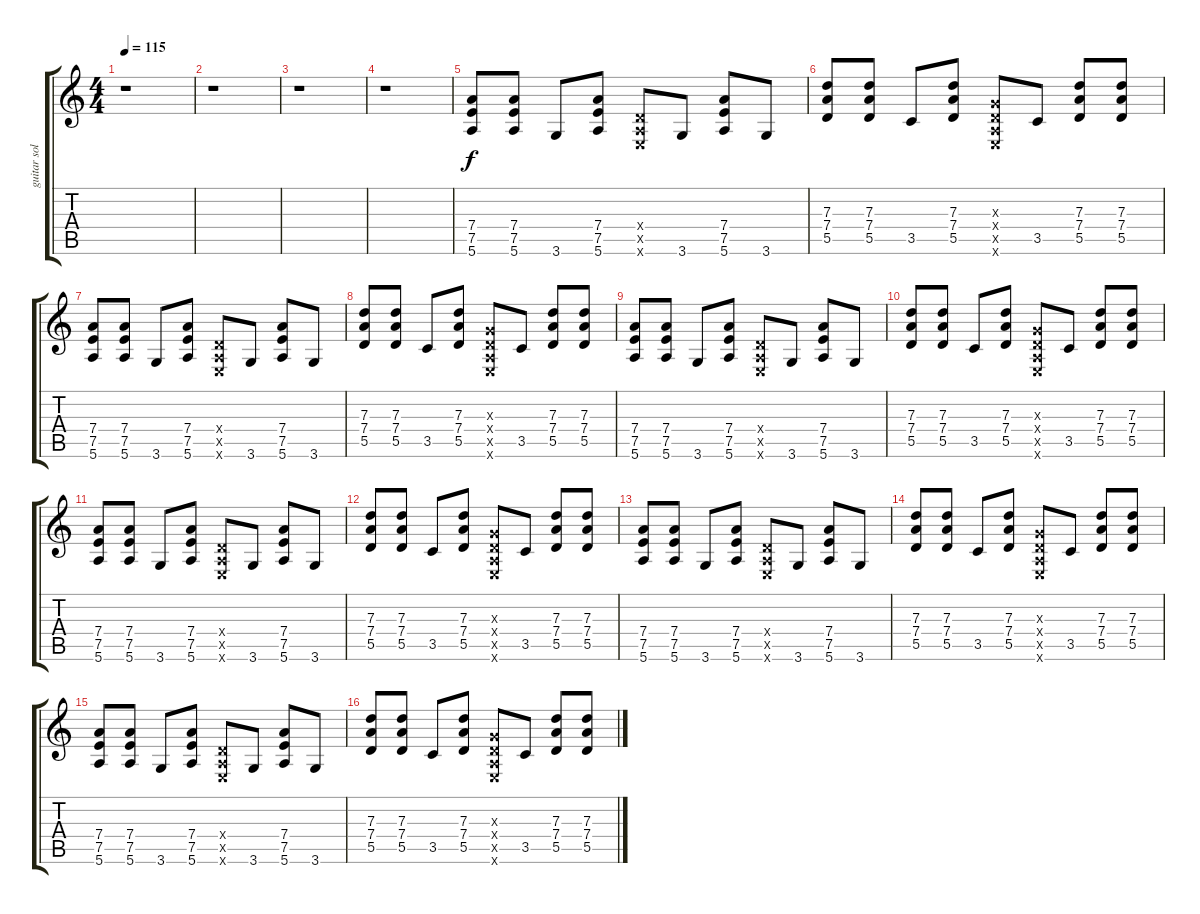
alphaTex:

\track ("guitar solo" "guitar sol") {instrument distortionguitar}
\staff {score tabs}
\tuning (E4 B3 G3 D3 A2 E2) {hide}
\ts (4 4)
\tempo 115
\clef g2
\ks c
r.1{dy f} |
r.1 |
r.1 |
r.1 |
(7.4 7.5 5.6).8 (7.4 7.5 5.6).8 3.6.8 (7.4 7.5 5.6).8 (0.4{x} 0.5{x} 0.6{x}).8 3.6.8 (7.4 7.5 5.6).8 3.6.8 |
(7.3 7.4 5.5).8 (7.3 7.4 5.5).8 3.5.8 (7.3 7.4 5.5).8 (0.3{x} 0.4{x} 0.5{x} 0.6{x}).8 3.5.8 (7.3 7.4 5.5).8 (7.3 7.4 5.5).8 |
(7.4 7.5 5.6).8 (7.4 7.5 5.6).8 3.6.8 (7.4 7.5 5.6).8 (0.4{x} 0.5{x} 0.6{x}).8 3.6.8 (7.4 7.5 5.6).8 3.6.8 |
(7.3 7.4 5.5).8 (7.3 7.4 5.5).8 3.5.8 (7.3 7.4 5.5).8 (0.3{x} 0.4{x} 0.5{x} 0.6{x}).8 3.5.8 (7.3 7.4 5.5).8 (7.3 7.4 5.5).8 |
(7.4 7.5 5.6).8 (7.4 7.5 5.6).8 3.6.8 (7.4 7.5 5.6).8 (0.4{x} 0.5{x} 0.6{x}).8 3.6.8 (7.4 7.5 5.6).8 3.6.8 |
(7.3 7.4 5.5).8 (7.3 7.4 5.5).8 3.5.8 (7.3 7.4 5.5).8 (0.3{x} 0.4{x} 0.5{x} 0.6{x}).8 3.5.8 (7.3 7.4 5.5).8 (7.3 7.4 5.5).8 |
(7.4 7.5 5.6).8 (7.4 7.5 5.6).8 3.6.8 (7.4 7.5 5.6).8 (0.4{x} 0.5{x} 0.6{x}).8 3.6.8 (7.4 7.5 5.6).8 3.6.8 |
(7.3 7.4 5.5).8 (7.3 7.4 5.5).8 3.5.8 (7.3 7.4 5.5).8 (0.3{x} 0.4{x} 0.5{x} 0.6{x}).8 3.5.8 (7.3 7.4 5.5).8 (7.3 7.4 5.5).8 |
(7.4 7.5 5.6).8 (7.4 7.5 5.6).8 3.6.8 (7.4 7.5 5.6).8 (0.4{x} 0.5{x} 0.6{x}).8 3.6.8 (7.4 7.5 5.6).8 3.6.8 |
(7.3 7.4 5.5).8 (7.3 7.4 5.5).8 3.5.8 (7.3 7.4 5.5).8 (0.3{x} 0.4{x} 0.5{x} 0.6{x}).8 3.5.8 (7.3 7.4 5.5).8 (7.3 7.4 5.5).8 |
(7.4 7.5 5.6).8 (7.4 7.5 5.6).8 3.6.8 (7.4 7.5 5.6).8 (0.4{x} 0.5{x} 0.6{x}).8 3.6.8 (7.4 7.5 5.6).8 3.6.8 |
(7.3 7.4 5.5).8 (7.3 7.4 5.5).8 3.5.8 (7.3 7.4 5.5).8 (0.3{x} 0.4{x} 0.5{x} 0.6{x}).8 3.5.8 (7.3 7.4 5.5).8 (7.3 7.4 5.5).8
